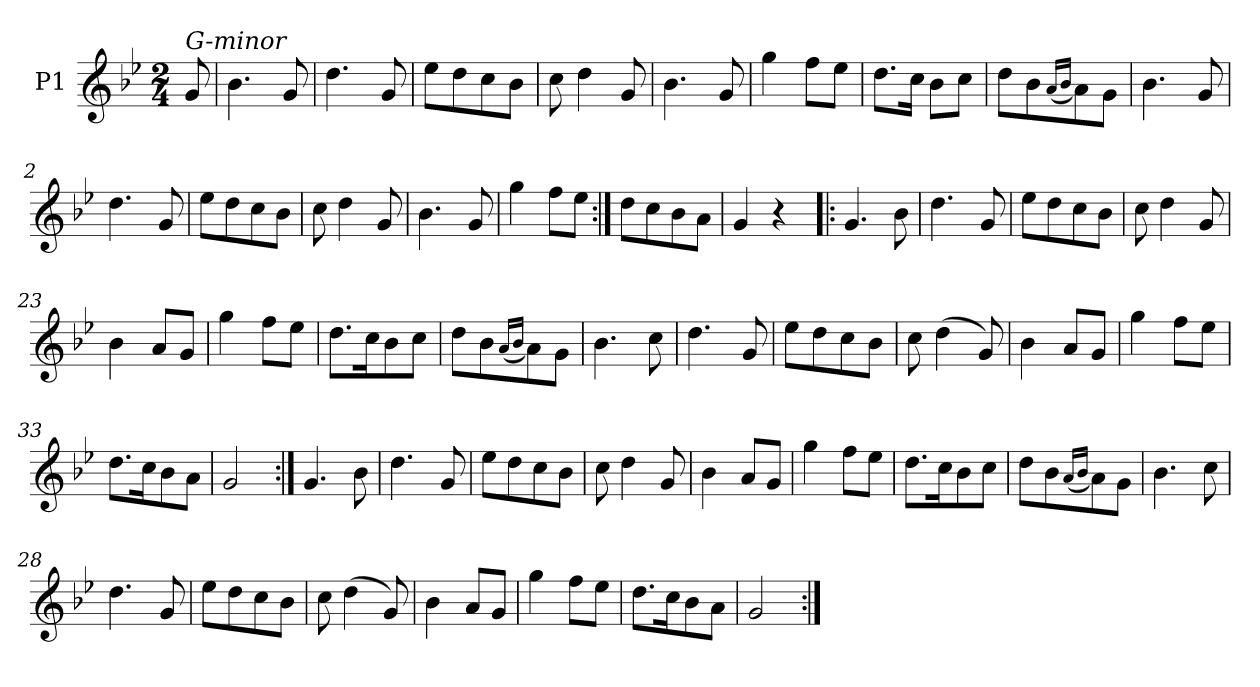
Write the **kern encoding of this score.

**kern
*part1
*staff1
*I"P1
*clefG2
*k[b-e-]
*g:
*M2/4
=
!LO:TX:a:i:t=G-minor
8g
=1
4.b-
8g
=2
4.dd
8g
=3
8ee-L
8dd
8cc
8b-J
=4
8cc
4dd
8g
=5
4.b-
8g
=6
4gg
8ffL
8ee-J
=7
8.ddL
16ccJk
8b-L
8ccJ
=8
8ddL
8b-
(16qqa/LL
16qqb-/JJ
8a)
8gJ
=1
4.b-
8g
=2
4.dd
8g
=3
8ee-L
8dd
8cc
8b-J
=4
8cc
4dd
8g
=5
4.b-
8g
=6
4gg
8ffL
8ee-J
=9:|!
8ddL
8cc
8b-
8aJ
=10
4g
4r
=19!|:
4.g
8b-
=20
4.dd
8g
=21
8ee-L
8dd
8cc
8b-J
=22
8cc
4dd
8g
=23
4b-
8aL
8gJ
=24
4gg
8ffL
8ee-J
=25
8.ddL
16ccK
8b-
8ccJ
=26
8ddL
8b-
(16qqa/LL
16qqb-/JJ
8a)
8gJ
=27
4.b-
8cc
=28
4.dd
8g
=29
8ee-L
8dd
8cc
8b-J
=30
8cc
(4dd
8g)
=31
4b-
8aL
8gJ
=32
4gg
8ffL
8ee-J
=33
8.ddL
16ccK
8b-
8aJ
=34
2g
=19:|!
4.g
8b-
=20
4.dd
8g
=21
8ee-L
8dd
8cc
8b-J
=22
8cc
4dd
8g
=23
4b-
8aL
8gJ
=24
4gg
8ffL
8ee-J
=25
8.ddL
16ccK
8b-
8ccJ
=26
8ddL
8b-
(16qqa/LL
16qqb-/JJ
8a)
8gJ
=27
4.b-
8cc
=28
4.dd
8g
=29
8ee-L
8dd
8cc
8b-J
=30
8cc
(4dd
8g)
=31
4b-
8aL
8gJ
=32
4gg
8ffL
8ee-J
=33
8.ddL
16ccK
8b-
8aJ
=34
2g
=:|!
*-
